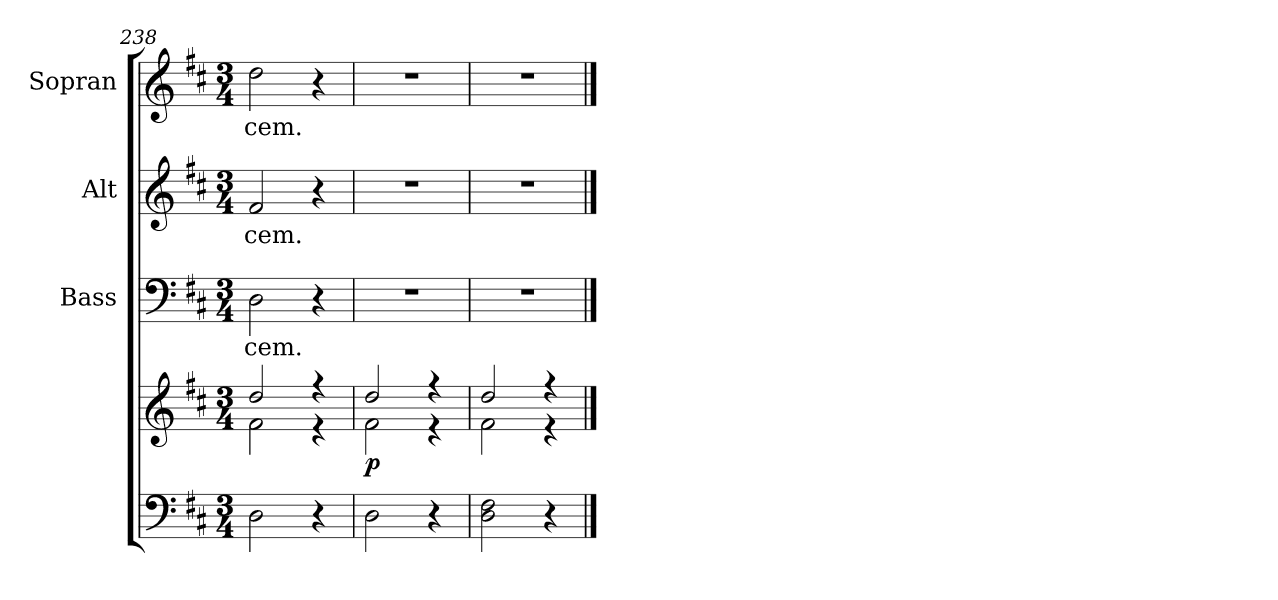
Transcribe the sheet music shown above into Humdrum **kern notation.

**kern	**kern	**dynam	**kern	**text	**kern	**text	**kern	**text
*part4	*part4	*part4	*part3	*part3	*part2	*part2	*part1	*part1
*staff5	*staff4	*staff4/5	*staff3	*staff3	*staff2	*staff2	*staff1	*staff1
*	*	*	*I"Bass	*	*I"Alt	*	*I"Sopran	*
*	*	*	*I'B.	*	*I'A.	*	*I'S.	*
*clefF4	*clefG2	*	*clefF4	*	*clefG2	*	*clefG2	*
*k[f#c#]	*k[f#c#]	*	*k[f#c#]	*	*k[f#c#]	*	*k[f#c#]	*
*D:	*D:	*	*D:	*	*D:	*	*D:	*
*M3/4	*M3/4	*	*M3/4	*	*M3/4	*	*M3/4	*
=238	=238	=238	=238	=238	=238	=238	=238	=238
*	*^	*	*	*	*	*	*	*
!	!	!	!	!	!LO:LY:b	!	!LO:LY:b	!	!LO:LY:b
2D\	2dd/	2f#\	.	2D\	-cem.	2f#/	-cem.	2dd\	-cem.
4r	4r	4r	.	4r	.	4r	.	4r	.
=239	=239	=239	=239	=239	=239	=239	=239	=239	=239
!	!	!	!LO:DY:b	!	!	!	!	!	!
2D\	2dd/	2f#\	p	2.r	.	2.r	.	2.r	.
4r	4r	4r	.	.	.	.	.	.	.
=240	=240	=240	=240	=240	=240	=240	=240	=240	=240
2D\ 2F#\	2dd/	2f#\	.	2.r	.	2.r	.	2.r	.
4r	4r	4r	.	.	.	.	.	.	.
*	*v	*v	*	*	*	*	*	*	*
==	==	==	==	==	==	==	==	==
*-	*-	*-	*-	*-	*-	*-	*-	*-
